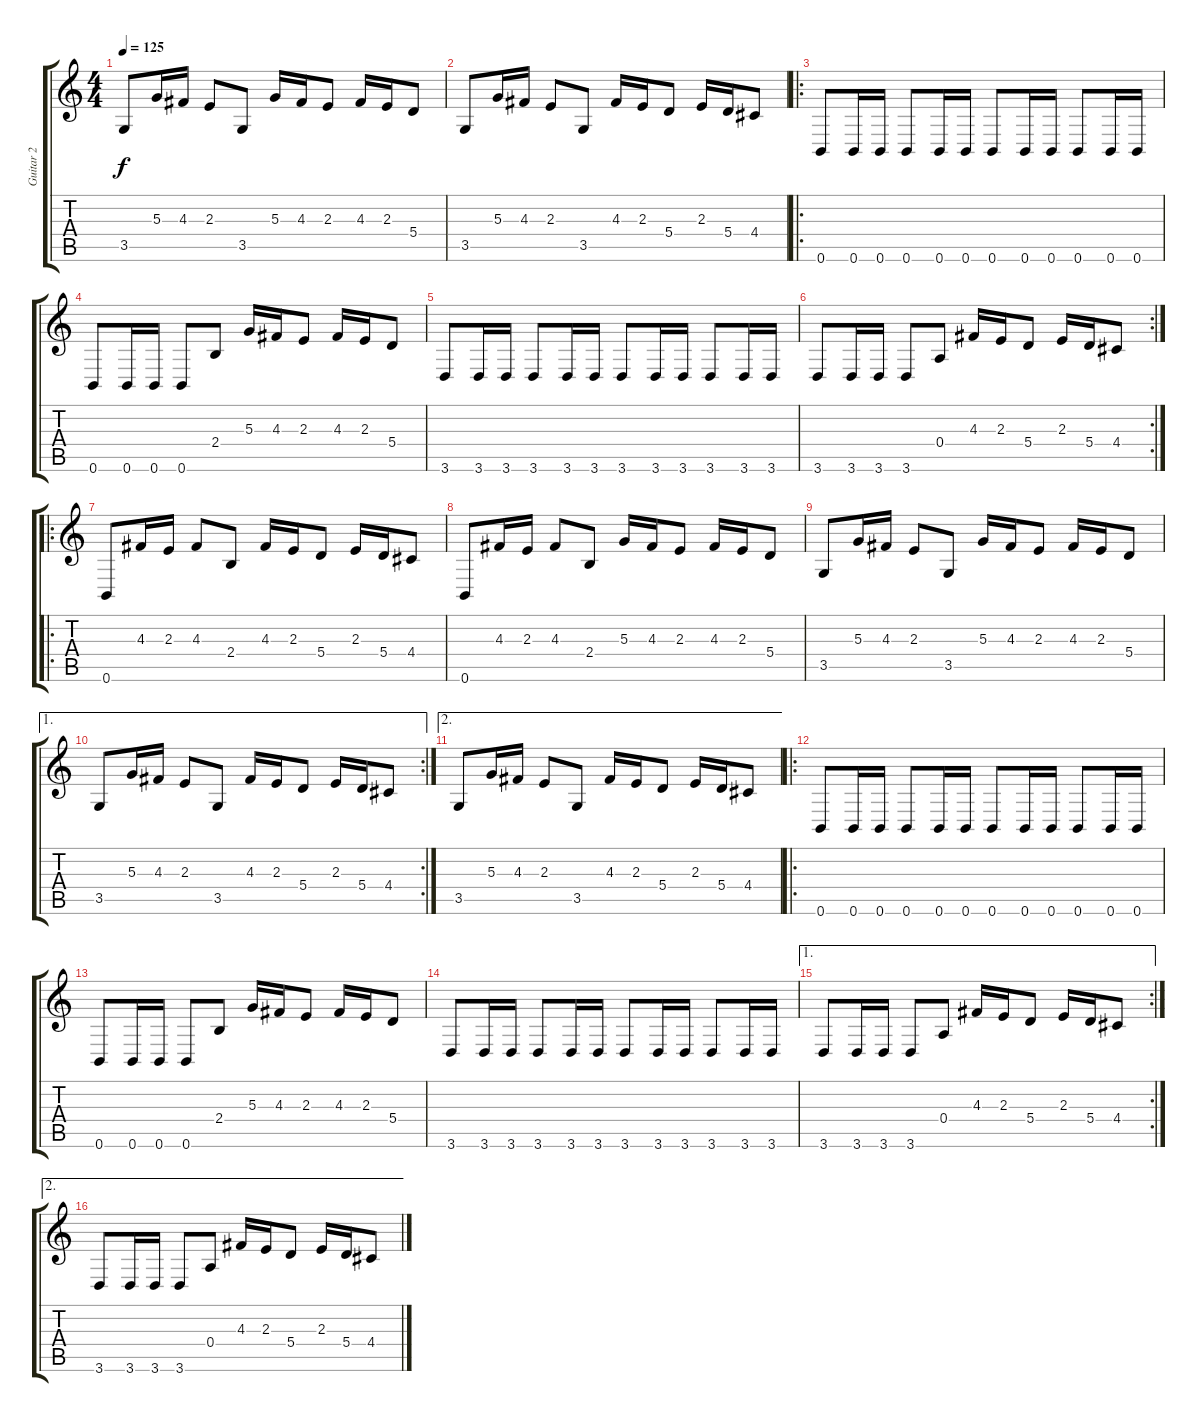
\track ("Guitar 2" "Guitar 2") {instrument distortionguitar}
\staff {score tabs}
\tuning (B3 Gb3 D3 A2 E2 B1) {hide}
\ts (4 4)
\tempo 125
\clef g2
\ks c
3.5.8{dy f} 5.3.16 4.3.16 2.3.8 3.5.8 5.3.16 4.3.16 2.3.8 4.3.16 2.3.16 5.4.8 |
3.5.8 5.3.16 4.3.16 2.3.8 3.5.8 4.3.16 2.3.16 5.4.8 2.3.16 5.4.16 4.4.8 |
\ro
0.6.8 0.6.16 0.6.16 0.6.8 0.6.16 0.6.16 0.6.8 0.6.16 0.6.16 0.6.8 0.6.16 0.6.16 |
0.6.8 0.6.16 0.6.16 0.6.8 2.4.8 5.3.16 4.3.16 2.3.8 4.3.16 2.3.16 5.4.8 |
3.6.8 3.6.16 3.6.16 3.6.8 3.6.16 3.6.16 3.6.8 3.6.16 3.6.16 3.6.8 3.6.16 3.6.16 |
\rc 2
3.6.8 3.6.16 3.6.16 3.6.8 0.4.8 4.3.16 2.3.16 5.4.8 2.3.16 5.4.16 4.4.8 |
\ro
0.6.8 4.3.16 2.3.16 4.3.8 2.4.8 4.3.16 2.3.16 5.4.8 2.3.16 5.4.16 4.4.8 |
0.6.8 4.3.16 2.3.16 4.3.8 2.4.8 5.3.16 4.3.16 2.3.8 4.3.16 2.3.16 5.4.8 |
3.5.8 5.3.16 4.3.16 2.3.8 3.5.8 5.3.16 4.3.16 2.3.8 4.3.16 2.3.16 5.4.8 |
\ae 1
\rc 2
3.5.8 5.3.16 4.3.16 2.3.8 3.5.8 4.3.16 2.3.16 5.4.8 2.3.16 5.4.16 4.4.8 |
\ae 2
3.5.8 5.3.16 4.3.16 2.3.8 3.5.8 4.3.16 2.3.16 5.4.8 2.3.16 5.4.16 4.4.8 |
\ro
0.6.8 0.6.16 0.6.16 0.6.8 0.6.16 0.6.16 0.6.8 0.6.16 0.6.16 0.6.8 0.6.16 0.6.16 |
0.6.8 0.6.16 0.6.16 0.6.8 2.4.8 5.3.16 4.3.16 2.3.8 4.3.16 2.3.16 5.4.8 |
3.6.8 3.6.16 3.6.16 3.6.8 3.6.16 3.6.16 3.6.8 3.6.16 3.6.16 3.6.8 3.6.16 3.6.16 |
\ae 1
\rc 2
3.6.8 3.6.16 3.6.16 3.6.8 0.4.8 4.3.16 2.3.16 5.4.8 2.3.16 5.4.16 4.4.8 |
\ae 2
3.6.8 3.6.16 3.6.16 3.6.8 0.4.8 4.3.16 2.3.16 5.4.8 2.3.16 5.4.16 4.4.8
